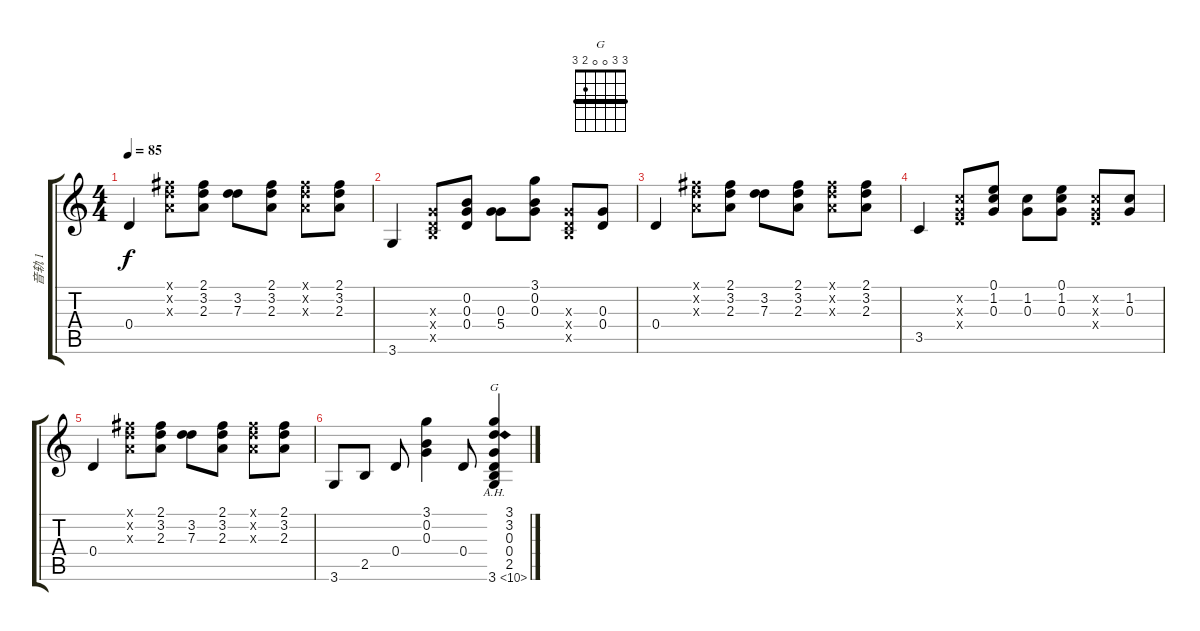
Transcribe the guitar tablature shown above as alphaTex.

\track ("音轨 1" "音轨 1") {instrument electricguitarjazz}
\staff {score tabs}
\tuning (E4 B3 G3 D3 A2 E2) {hide}
\chord ("G" 3 3 0 0 2 3) {barre 3}
\ts (4 4)
\tempo 85
\clef g2
\ks c
0.4.4{dy f} (2.1{x} 3.2{x} 2.3{x}).8 (2.1 3.2 2.3).8 (3.2 7.3).8 (2.1 3.2 2.3).8 (2.1{x} 3.2{x} 2.3{x}).8 (2.1 3.2 2.3).8 |
3.6.4 (0.3{x} 0.4{x} 2.5{x}).8 (0.2 0.3 0.4).8 (0.3 5.4).8 (3.1 0.2 0.3).8 (0.3{x} 0.4{x} 2.5{x}).8 (0.3 0.4).8 |
0.4.4 (2.1{x} 3.2{x} 2.3{x}).8 (2.1 3.2 2.3).8 (3.2 7.3).8 (2.1 3.2 2.3).8 (2.1{x} 3.2{x} 2.3{x}).8 (2.1 3.2 2.3).8 |
3.5.4 (1.2{x} 0.3{x} 2.4{x}).8 (0.1 1.2 0.3).8 (1.2 0.3).8 (0.1 1.2 0.3).8 (1.2{x} 0.3{x} 2.4{x}).8 (1.2 0.3).8 |
0.4.4 (2.1{x} 3.2{x} 2.3{x}).8 (2.1 3.2 2.3).8 (3.2 7.3).8 (2.1 3.2 2.3).8 (2.1{x} 3.2{x} 2.3{x}).8 (2.1 3.2 2.3).8 |
3.6.8 2.5.8 0.4.8 (3.1 0.2 0.3).4 0.4.8 (3.1 3.2 0.3 0.4 2.5 3.6{ah 7}).4{ch "G"}
